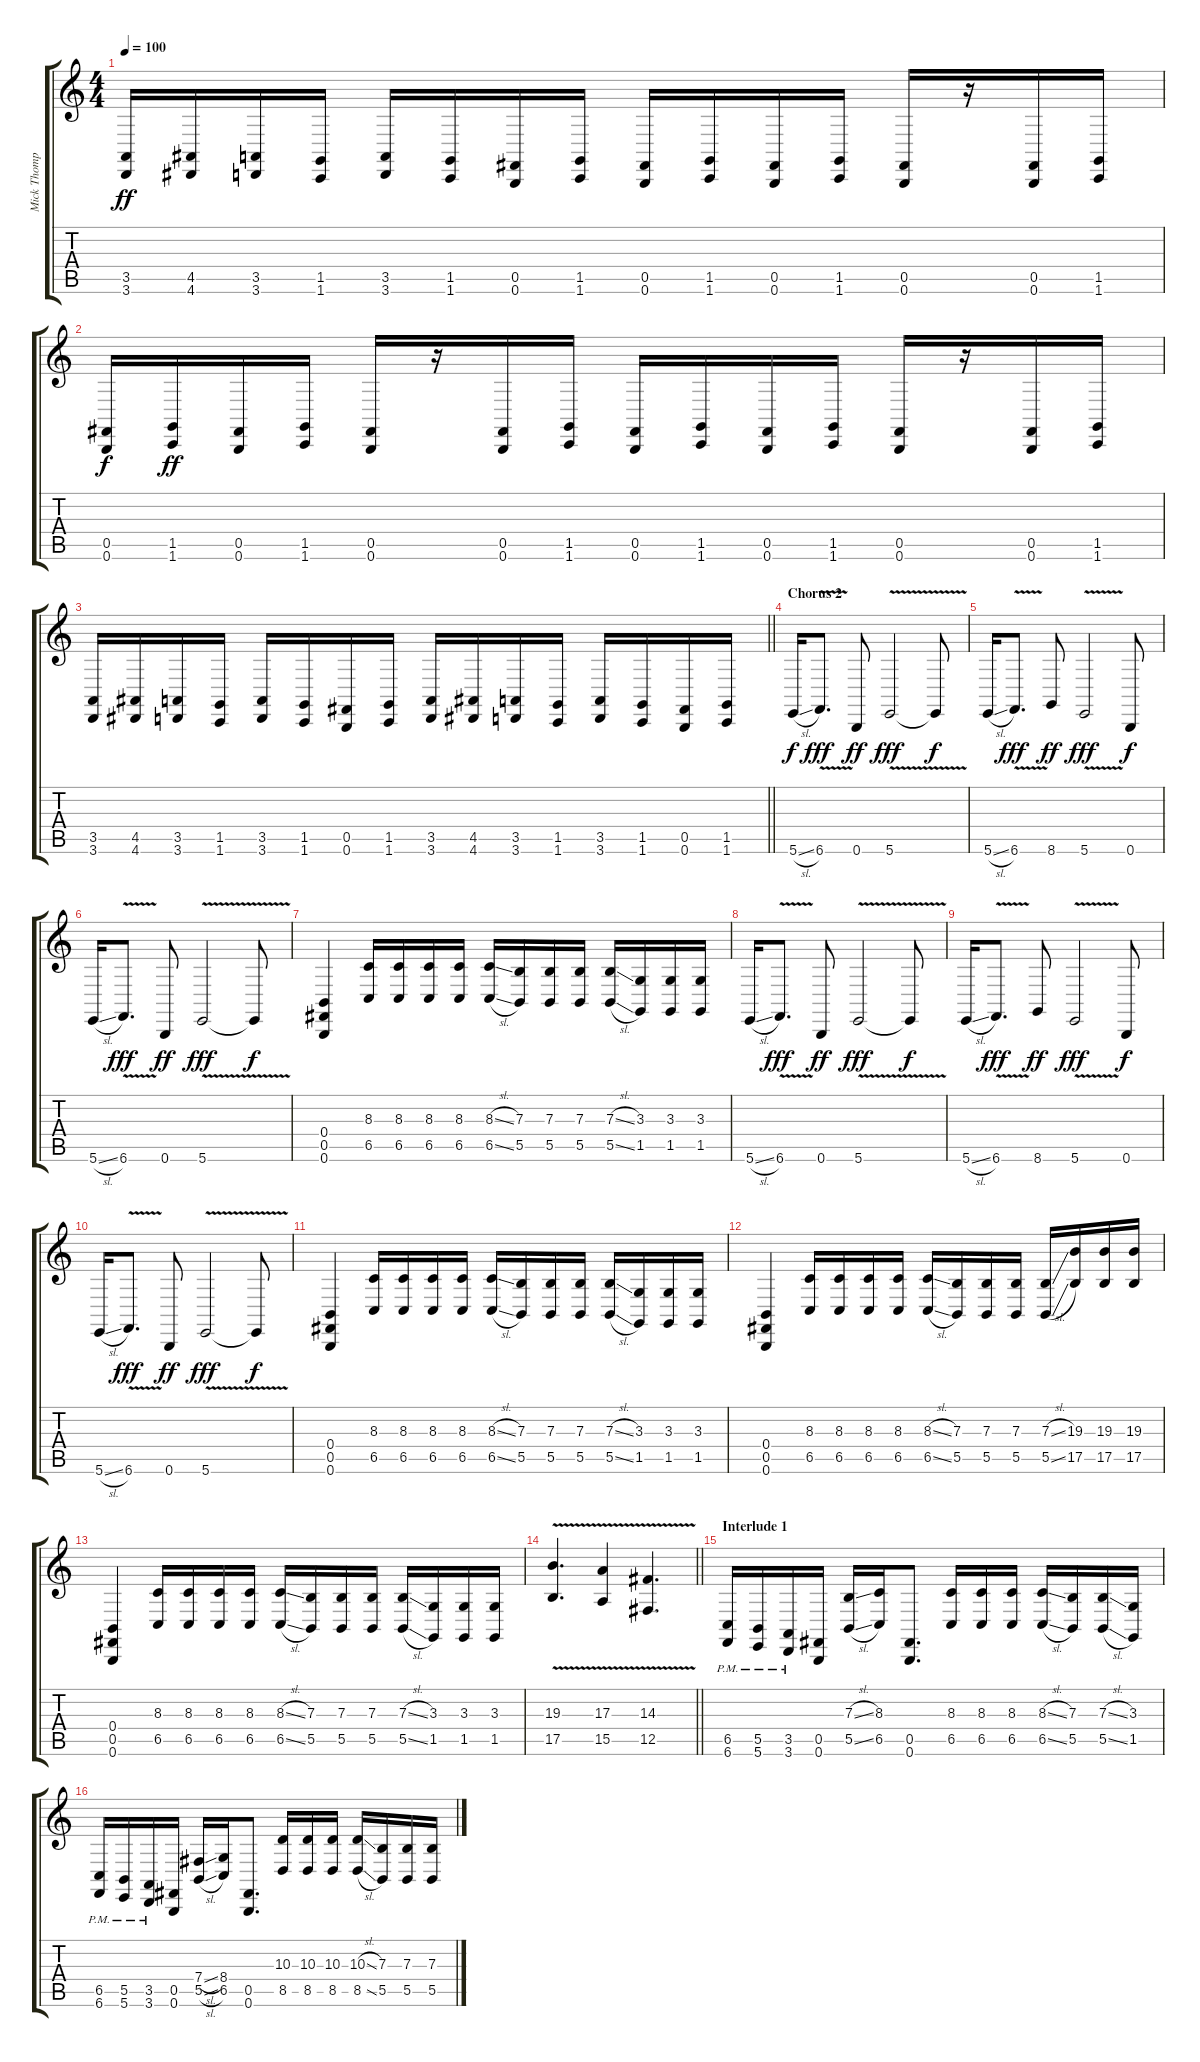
\track ("Mick Thompson" "Mick Thomp") {instrument lead1square}
\staff {score tabs}
\tuning (Db4 Ab3 E3 B2 Gb2 B1) {hide}
\ts (4 4)
\tempo 100
\clef g2
\ks c
(3.5 3.6).16{dy ff} (4.5 4.6).16 (3.5 3.6).16 (1.5 1.6).16 (3.5 3.6).16 (1.5 1.6).16 (0.5 0.6).16 (1.5 1.6).16 (0.5 0.6).16 (1.5 1.6).16 (0.5 0.6).16 (1.5 1.6).16 (0.5 0.6).16 r.16 (0.5 0.6).16 (1.5 1.6).16 |
(0.5 0.6).16{dy f} (1.5 1.6).16{dy ff} (0.5 0.6).16 (1.5 1.6).16 (0.5 0.6).16 r.16 (0.5 0.6).16 (1.5 1.6).16 (0.5 0.6).16 (1.5 1.6).16 (0.5 0.6).16 (1.5 1.6).16 (0.5 0.6).16 r.16 (0.5 0.6).16 (1.5 1.6).16 |
\barLineRight lightlight
(3.5 3.6).16 (4.5 4.6).16 (3.5 3.6).16 (1.5 1.6).16 (3.5 3.6).16 (1.5 1.6).16 (0.5 0.6).16 (1.5 1.6).16 (3.5 3.6).16 (4.5 4.6).16 (3.5 3.6).16 (1.5 1.6).16 (3.5 3.6).16 (1.5 1.6).16 (0.5 0.6).16 (1.5 1.6).16 |
\section ("" "Chorus 2")
5.6{sl}.16{dy f} 6.6{v}.8{d dy fff} 0.6.8{dy ff} 5.6{v}.2{dy fff} 5.6{t}.8{dy f} |
5.6{sl}.16 6.6{v}.8{d dy fff} 8.6.8{dy ff} 5.6{v}.2{dy fff} 0.6.8{dy f} |
5.6{sl}.16 6.6{v}.8{d dy fff} 0.6.8{dy ff} 5.6{v}.2{dy fff} 5.6{t}.8{dy f} |
(0.4 0.5 0.6).4 (8.3 6.5).16 (8.3 6.5).16 (8.3 6.5).16 (8.3 6.5).16 (8.3{sl} 6.5{sl}).16 (7.3 5.5).16 (7.3 5.5).16 (7.3 5.5).16 (7.3{sl} 5.5{sl}).16 (3.3 1.5).16 (3.3 1.5).16 (3.3 1.5).16 |
5.6{sl}.16 6.6{v}.8{d dy fff} 0.6.8{dy ff} 5.6{v}.2{dy fff} 5.6{t}.8{dy f} |
5.6{sl}.16 6.6{v}.8{d dy fff} 8.6.8{dy ff} 5.6{v}.2{dy fff} 0.6.8{dy f} |
5.6{sl}.16 6.6{v}.8{d dy fff} 0.6.8{dy ff} 5.6{v}.2{dy fff} 5.6{t}.8{dy f} |
(0.4 0.5 0.6).4 (8.3 6.5).16 (8.3 6.5).16 (8.3 6.5).16 (8.3 6.5).16 (8.3{sl} 6.5{sl}).16 (7.3 5.5).16 (7.3 5.5).16 (7.3 5.5).16 (7.3{sl} 5.5{sl}).16 (3.3 1.5).16 (3.3 1.5).16 (3.3 1.5).16 |
(0.4 0.5 0.6).4 (8.3 6.5).16 (8.3 6.5).16 (8.3 6.5).16 (8.3 6.5).16 (8.3{sl} 6.5{sl}).16 (7.3 5.5).16 (7.3 5.5).16 (7.3 5.5).16 (7.3{sl} 5.5{sl}).16 (19.3 17.5).16 (19.3 17.5).16 (19.3 17.5).16 |
(0.4 0.5 0.6).4 (8.3 6.5).16 (8.3 6.5).16 (8.3 6.5).16 (8.3 6.5).16 (8.3{sl} 6.5{sl}).16 (7.3 5.5).16 (7.3 5.5).16 (7.3 5.5).16 (7.3{sl} 5.5{sl}).16 (3.3 1.5).16 (3.3 1.5).16 (3.3 1.5).16 |
\barLineRight lightlight
(19.3{v} 17.5{v}).4{d} (17.3{v} 15.5{v}).4 (14.3{v} 12.5{v}).4{d} |
\section ("" "Interlude 1")
(6.5{pm} 6.6{pm}).16 (5.5{pm} 5.6{pm}).16 (3.5{pm} 3.6{pm}).16 (0.5 0.6).16 (7.3{sl} 5.5{sl}).16 (8.3 6.5).16 (0.5 0.6).8{d} (8.3 6.5).16 (8.3 6.5).16 (8.3 6.5).16 (8.3{sl} 6.5{sl}).16 (7.3 5.5).16 (7.3{sl} 5.5{sl}).16 (3.3 1.5).16 |
(6.5{pm} 6.6{pm}).16 (5.5{pm} 5.6{pm}).16 (3.5{pm} 3.6{pm}).16 (0.5 0.6).16 (7.4{sl} 5.5{sl}).16 (8.4 6.5).16 (0.5 0.6).8{d} (10.3 8.5).16 (10.3 8.5).16 (10.3 8.5).16 (10.3{sl} 8.5{sl}).16 (7.3 5.5).16 (7.3 5.5).16 (7.3 5.5).16
